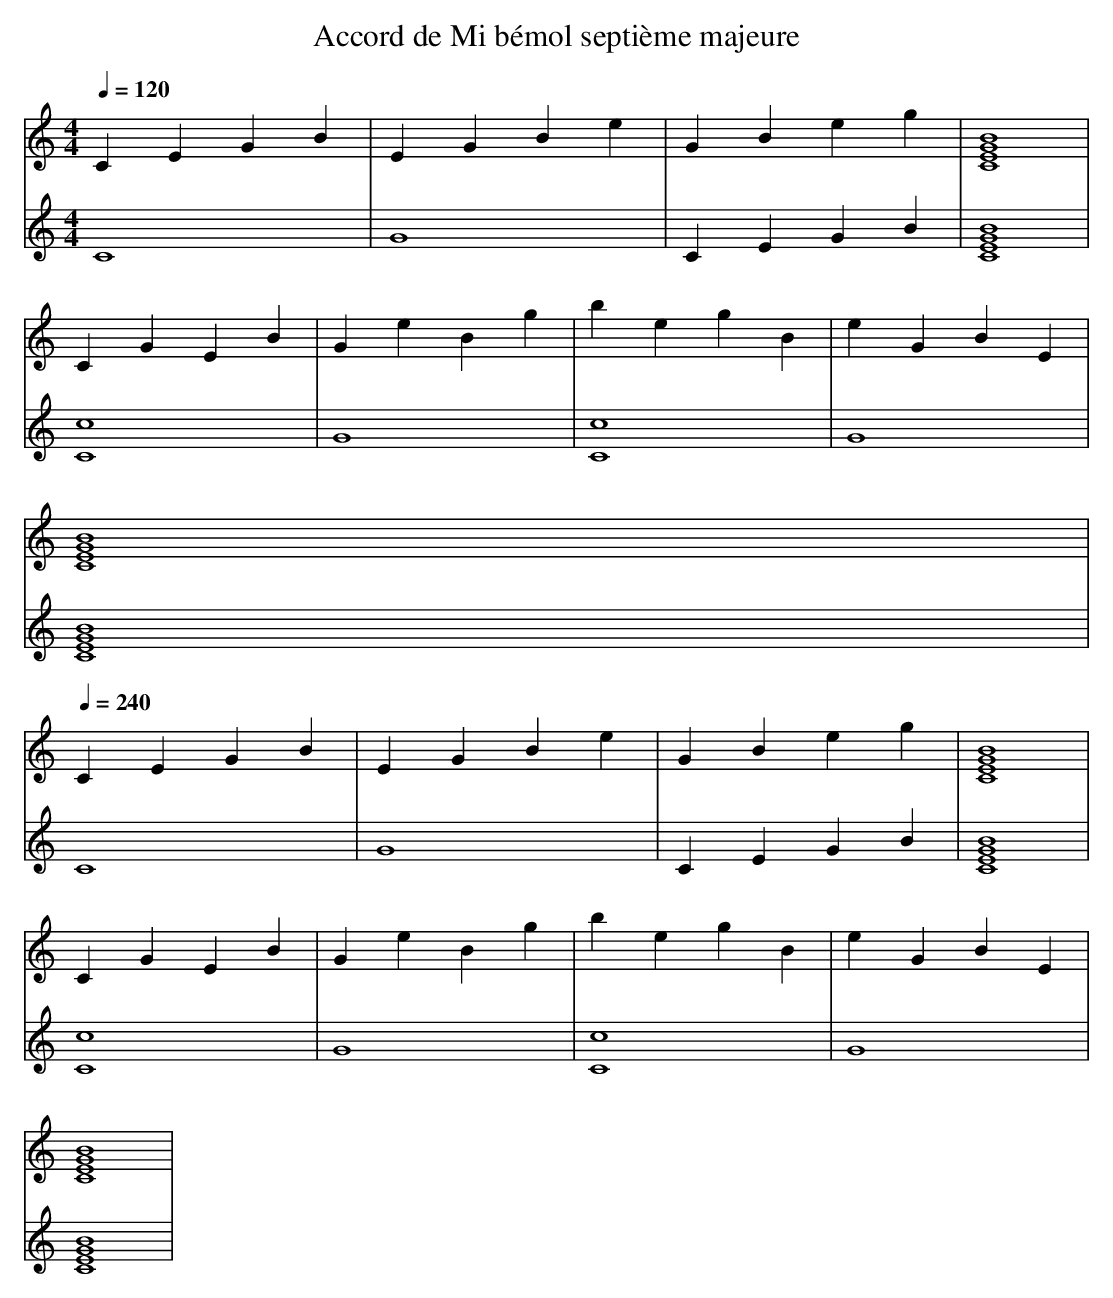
X:1
T:Accord de Mi bémol septième majeure
M: 4/4
L: 1/4
Q:1/4=120
K:C
V:1
C E G B | E G B e | G B e g | [C4 E4 G4 B4] |
C G E B | G e B g | b e g B | e G B E |
[C4 E4 G4 B4] |
Q:1/4=240
C E G B | E G B e | G B e g | [C4 E4 G4 B4] |
C G E B | G e B g | b e g B | e G B E |
[C4 E4 G4 B4] |
V:2
C4 | G4 | C E G B | [C4 E4 G4 B4] |
[C4 c4] | G4 | [C4 c4] | G4 |
[C4 E4 G4 B4] |
Q:1/4=240
C4 | G4 | C E G B | [C4 E4 G4 B4] |
[C4 c4] | G4 | [C4 c4] | G4 |
[C4 E4 G4 B4] |
